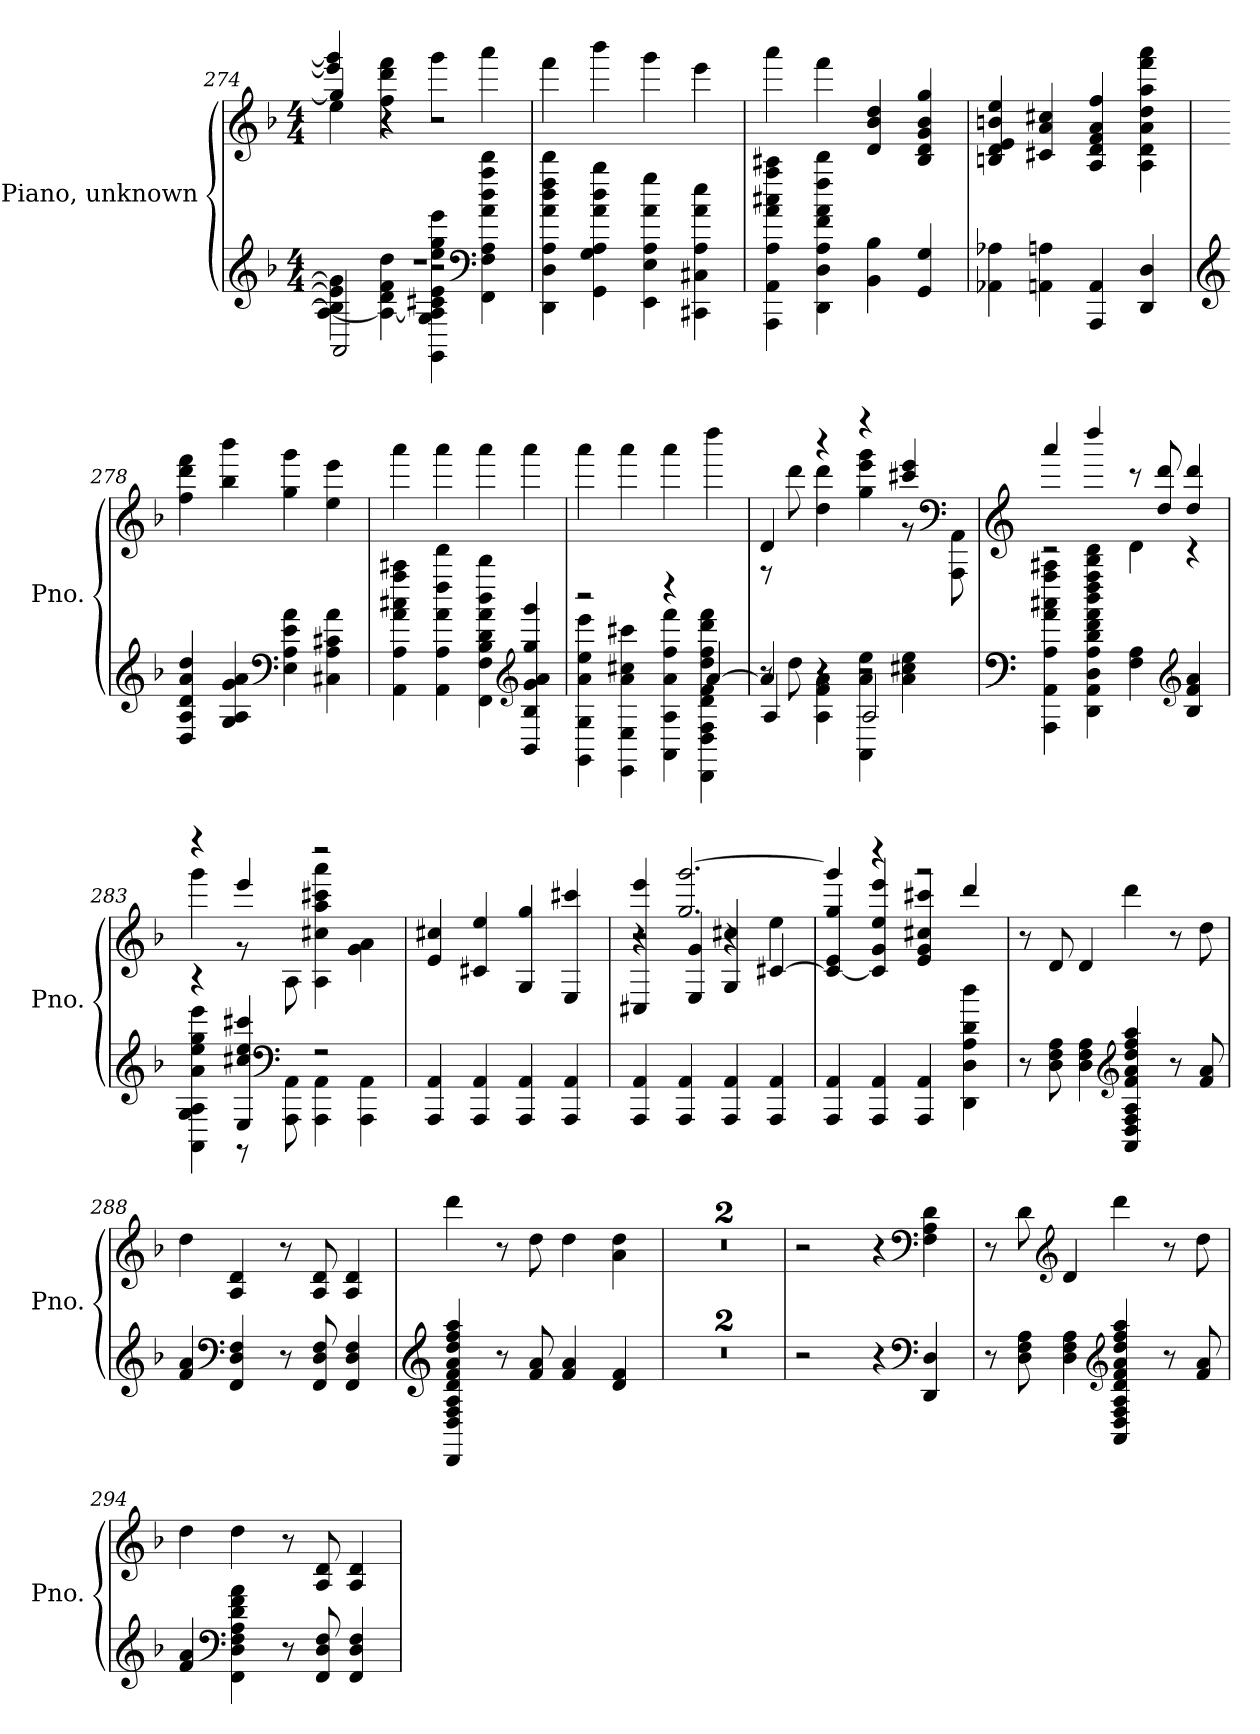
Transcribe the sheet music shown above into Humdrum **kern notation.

**kern	**kern
*part1	*part1
*staff2	*staff1
*I"Piano, unknown	*
*I'Pno.	*
*clefG2	*clefG2
*k[b-]	*k[b-]
*M4/4	*M4/4
=274	=274
*^	*^
*	*^	*	*^
1r	[4A\ 4B-\] 4e\] 4g\]	2AA/	4gg/]	4ee\	4eee/] 4ggg/]
.	4A\_ 4d\ 4f\ 4dd\	.	4r	4ff\ 4ddd\ 4fff\	4r
.	4GG\ 4G\ 4A\] 4c#X\ 4e\ 4ee\ 4gg\ 4eee\	2r	2r	4ggg\	2r
*clefF4	*	*	*	*	*
.	4FF\ 4F\ 4A\ 4a\ 4dd\ 4aa\ 4ddd\	.	.	4aaa\	.
*v	*v	*v	*	*	*
*	*v	*v	*v
=275	=275
4DD\ 4D\ 4A\ 4a\ 4dd\ 4ff\ 4ddd\	4fff\
4GG\ 4G\ 4A\ 4a\ 4dd\ 4bb-\	4bbb-\
4EE\ 4E\ 4A\ 4a\ 4gg\	4ggg\
4CC#X\ 4C#X\ 4A\ 4a\ 4ee\	4eee\
=276	=276
4AAA\ 4AA\ 4A\ 4a\ 4cc#X\ 4aa\ 4ccc#X\	4aaa\
4DD\ 4D\ 4A\ 4f\ 4a\ 4ff\ 4ddd\	4fff\
4BB-\ 4B-\	4d/ 4b-/ 4dd/
4GG/ 4G/	4B-/ 4d/ 4g/ 4b-/ 4gg/
!!LO:LB:g=z
=277	=277
4AA-X\ 4A-X\	4Bn/ 4d/ 4e/ 4bn/ 4ee/
4AAn\ 4An\	4c#X/ 4a/ 4cc#X/
4AAA/ 4AA/	4A/ 4d/ 4f/ 4a/ 4ff/
4DD/ 4D/	4A\ 4d\ 4a\ 4dd\ 4aa\ 4fff\ 4aaa\
=278	=278
*clefG2	*
4D/ 4A/ 4d/ 4a/ 4dd/	4ff\ 4ddd\ 4fff\
4G/ 4A/ 4g/ 4a/	4bb-\ 4bbb-\
*clefF4	*
4E\ 4A\ 4e\ 4a\	4gg\ 4ggg\
4C#X\ 4A\ 4c#X\ 4a\	4ee\ 4eee\
=279	=279
4AA\ 4A\ 4a\ 4cc#X\ 4aa\ 4ccc#X\	4aaa\
4AA\ 4A\ 4a\ 4ff\ 4fff\	4aaa\
4FF\ 4F\ 4B-\ 4d\ 4a\ 4dd\ 4ddd\	4aaa\
*clefG2	*
4BB-/ 4B-/ 4g/ 4a/ 4gg/ 4ggg/	4aaa\
=280	=280
*^	*
2r	4GG\ 4G\ 4a\ 4ee\ 4eee\	4aaa\
.	4EE\ 4E\ 4a\ 4cc#X\ 4ccc#X\	4aaa\
4r	4AA\ 4A\ 4a\ 4ff\ 4fff\	4aaa\
[4a/	4DD\ 4D\ 4F\ 4d\ 4f\ 4dd\ 4ff\ 4ddd\ 4fff\	4dddd\
=281	=281	=281
*	*^	*^
4a/]	8r	4A/	4d/	8r
.	8dd\	.	.	8ddd\
4r	4A\ 4f\ 4a\	4r	4r	4dd\ 4ddd\
2r	4AA\ 4a\ 4ee\	2A/	4r	4gg\ 4eee\ 4ggg\
.	4a\ 4cc#X\ 4ee\	.	4ccc#X/ 4eee/	8r
*	*	*	*clefF4	*
.	.	.	.	8AAA\ 8AA\
*v	*v	*v	*	*
!!LO:LB:g=z	!!
=282	=282	=282
*clefF4	*clefG2	*
4AAA\ 4AA\ 4A\ 4a\ 4cc#X\ 4aa\ 4ccc#X\	4aaa/	2r
4DD\ 4AA\ 4D\ 4A\ 4d\ 4f\ 4a\ 4dd\ 4ff\ 4aa\ 4ddd\ 4fff\	4dddd/	.
4F\ 4A\	8r	4d\
.	8dd/ 8ddd/	.
*clefG2	*	*
4B-/ 4f/ 4a/	4dd/ 4ddd/	4r
=283	=283	=283
*^	*	*
4r	4AA\ 4G\ 4A\ 4a\ 4ee\ 4gg\ 4eee\	4r	4ggg\
4E/ 4cc#X/ 4ee/ 4ccc#X/	8r	4eee/	8r
*clefF4	*	*	*
.	8AAA\ 8AA\	.	8A\
2r	4AAA\ 4AA\	2r	4A\ 4cc#X\ 4aa\ 4ccc#X\ 4aaa\
.	4AAA\ 4AA\	.	4g\ 4a\
*v	*v	*	*
*	*v	*v
=284	=284
4AAA/ 4AA/	4e/ 4cc#X/
4AAA/ 4AA/	4c#X/ 4ee/
4AAA/ 4AA/	4G/ 4gg/
4AAA/ 4AA/	4E/ 4ccc#X/
=285	=285
*	*^
*	*	*^
4AAA/ 4AA/	4r	2r	4C#X/ 4eee/
4AAA/ 4AA/	2.gg/ [2.ggg/	.	4E/ 4g/
4AAA/ 4AA/	.	4r	4G/ 4cc#X/
4AAA/ 4AA/	.	4ee\	[4c#X/
*	*	*v	*v
=286	=286	=286
4AAA/ 4AA/	4ggg/]	4c#/_ 4e/ 4gg/
4AAA/ 4AA/	4r	4c#/] 4g/ 4ee/ 4eee/
4AAA/ 4AA/	2r	4e/ 4g/ 4cc#X/ 4ccc#X/
4DD\ 4D\ 4A\ 4d\ 4dd\	.	4ddd/
*	*v	*v
!!LO:PB:g=z
=287	=287
8r	8r
8D\ 8F\ 8A\	8d/
4D\ 4F\ 4A\	4d/
*clefG2	*
4AA/ 4D/ 4F/ 4A/ 4f/ 4a/ 4dd/ 4ff/ 4aa/	4ddd\
8r	8r
8f/ 8a/	8dd\
=288	=288
4f/ 4a/	4dd\
*clefF4	*
4FF/ 4D/ 4F/	4A/ 4d/
8r	8r
8FF/ 8D/ 8F/	8A/ 8d/
4FF/ 4D/ 4F/	4A/ 4d/
=289	=289
*clefG2	*
4DD/ 4D/ 4F/ 4A/ 4d/ 4f/ 4a/ 4dd/ 4ff/ 4aa/	4ddd\
8r	8r
8f/ 8a/	8dd\
4f/ 4a/	4dd\
4d/ 4f/	4a\ 4dd\
=290	=290
1r	1r
=291	=291
1r	1r
=292	=292
2r	2r
4r	4r
*clefF4	*clefF4
4DD/ 4D/	4F\ 4A\ 4d\
!!LO:LB:g=z
=293	=293
8r	8r
8D\ 8F\ 8A\	8d\
*	*clefG2
4D\ 4F\ 4A\	4d/
*clefG2	*
4AA/ 4D/ 4F/ 4A/ 4d/ 4f/ 4a/ 4dd/ 4ff/ 4aa/	4ddd\
8r	8r
8f/ 8a/	8dd\
=294	=294
4f/ 4a/	4dd\
*clefF4	*
4FF\ 4D\ 4F\ 4A\ 4d\ 4f\ 4a\	4dd\
8r	8r
8FF/ 8D/ 8F/	8A/ 8d/
4FF/ 4D/ 4F/	4A/ 4d/
=	=
*-	*-
